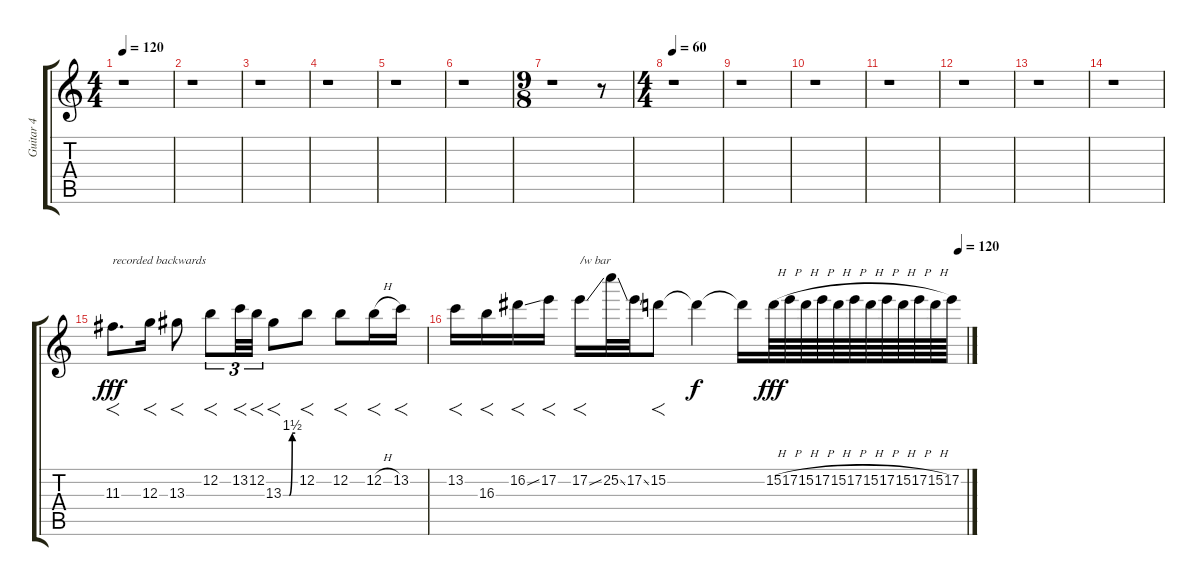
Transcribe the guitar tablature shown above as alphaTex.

\track ("Guitar 4" "Guitar 4") {instrument distortionguitar}
\staff {score tabs}
\tuning (E4 B3 G3 D3 A2 E2) {hide}
\ts (4 4)
\tempo 120
\clef g2
\ks c
r.1{dy fff} |
r.1 |
r.1 |
r.1 |
r.1 |
r.1 |
\ts (9 8)
r.1 r.8 |
\ts (4 4)
\tempo 60
r.1 |
r.1 |
r.1 |
r.1 |
r.1 |
r.1 |
r.1 |
11.3.8{f d txt "recorded backwards"} 12.3.16{f} 13.3.8{f} 12.2.8{f tu (3 2)} 13.2.32{f tu (3 2)} 12.2.32{f tu (3 2)} 13.3{be (custom 0 0 30 0 45 6 60 6)}.8{f} 12.2.8{f} 12.2.8{f} 12.2{h}.16{f} 13.2.16{f} |
\tempo (120 0.984375)
13.2.16{f} 16.3.16{f} 16.2{ss}.16{f} 17.2.16{f} 17.2{ss}.16{f txt "/w bar"} 25.2{ss}.32 17.2{ss}.32 15.2.8{f} 15.2{t}.4{dy f} 15.2{t}.16 15.2{h}.64{dy fff} 17.2{h}.64 15.2{h}.64 17.2{h}.64 15.2{h}.64 17.2{h}.64 15.2{h}.64 17.2{h}.64 15.2{h}.64 17.2{h}.64 15.2{h}.64 17.2{h}.64
